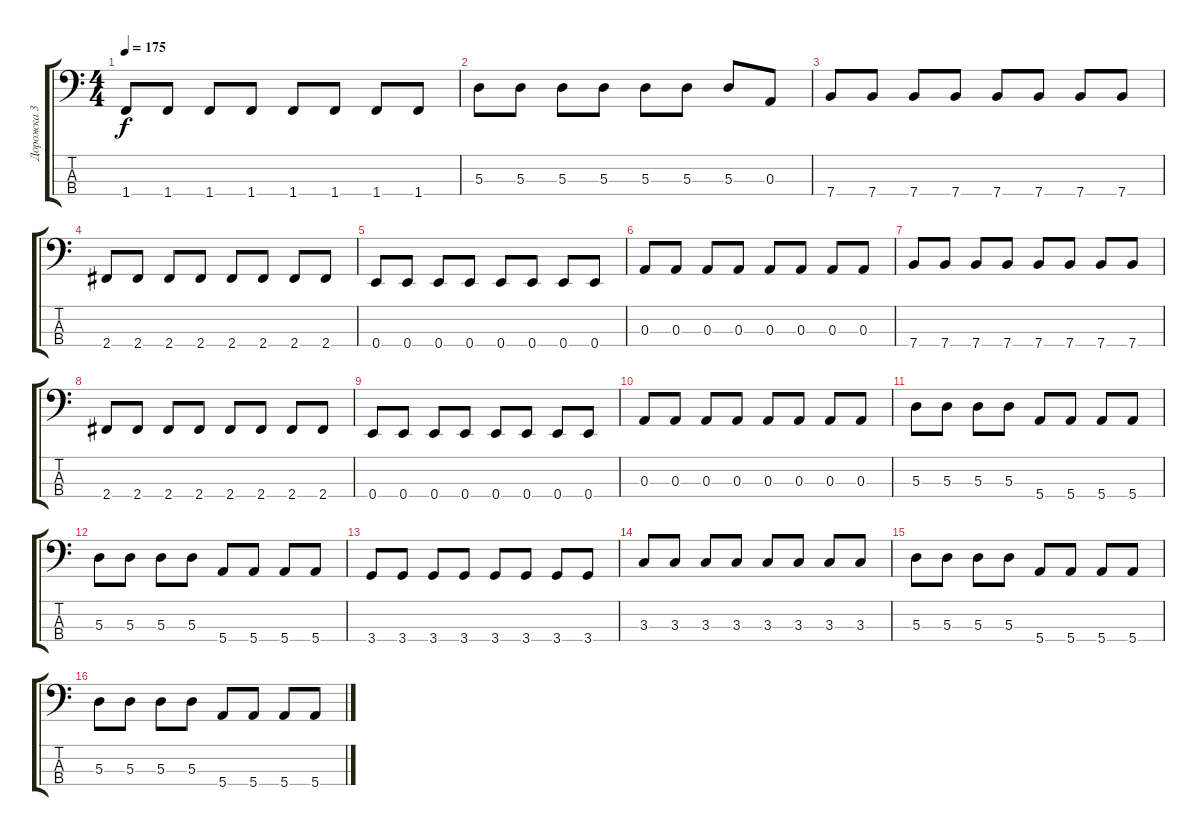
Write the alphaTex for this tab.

\track ("Дорожка 3" "Дорожка 3") {instrument electricbassfinger}
\staff {score tabs}
\tuning (G2 D2 A1 E1) {hide}
\ts (4 4)
\tempo 175
\clef f4
\ks c
1.4.8{dy f} 1.4.8 1.4.8 1.4.8 1.4.8 1.4.8 1.4.8 1.4.8 |
5.3.8 5.3.8 5.3.8 5.3.8 5.3.8 5.3.8 5.3.8 0.3.8 |
7.4.8 7.4.8 7.4.8 7.4.8 7.4.8 7.4.8 7.4.8 7.4.8 |
2.4.8 2.4.8 2.4.8 2.4.8 2.4.8 2.4.8 2.4.8 2.4.8 |
0.4.8 0.4.8 0.4.8 0.4.8 0.4.8 0.4.8 0.4.8 0.4.8 |
0.3.8 0.3.8 0.3.8 0.3.8 0.3.8 0.3.8 0.3.8 0.3.8 |
7.4.8 7.4.8 7.4.8 7.4.8 7.4.8 7.4.8 7.4.8 7.4.8 |
2.4.8 2.4.8 2.4.8 2.4.8 2.4.8 2.4.8 2.4.8 2.4.8 |
0.4.8 0.4.8 0.4.8 0.4.8 0.4.8 0.4.8 0.4.8 0.4.8 |
0.3.8 0.3.8 0.3.8 0.3.8 0.3.8 0.3.8 0.3.8 0.3.8 |
5.3.8 5.3.8 5.3.8 5.3.8 5.4.8 5.4.8 5.4.8 5.4.8 |
5.3.8 5.3.8 5.3.8 5.3.8 5.4.8 5.4.8 5.4.8 5.4.8 |
3.4.8 3.4.8 3.4.8 3.4.8 3.4.8 3.4.8 3.4.8 3.4.8 |
3.3.8 3.3.8 3.3.8 3.3.8 3.3.8 3.3.8 3.3.8 3.3.8 |
5.3.8 5.3.8 5.3.8 5.3.8 5.4.8 5.4.8 5.4.8 5.4.8 |
5.3.8 5.3.8 5.3.8 5.3.8 5.4.8 5.4.8 5.4.8 5.4.8
